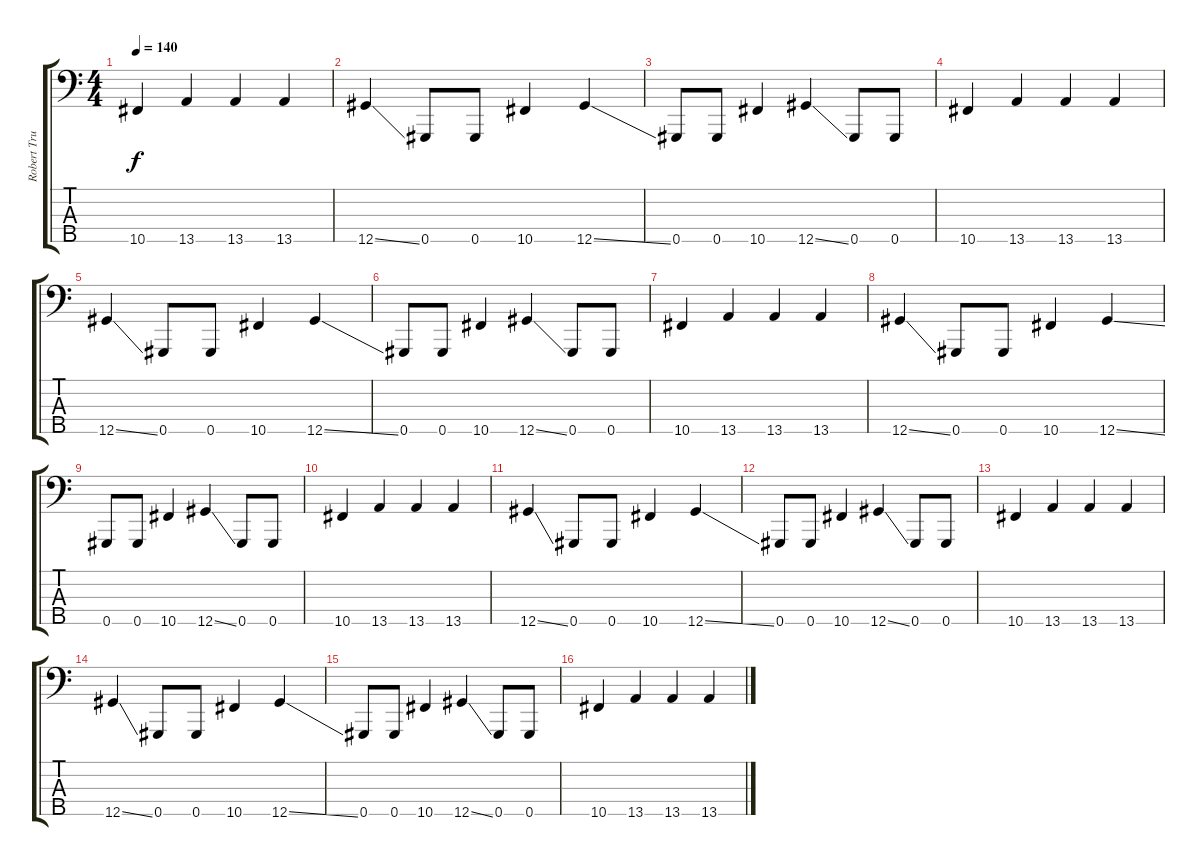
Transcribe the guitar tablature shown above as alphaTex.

\track ("Robert Trujillo (Bass)" "Robert Tru") {instrument electricbassfinger}
\staff {score tabs}
\tuning (E2 B1 Gb1 B0 Ab0) {hide}
\ts (4 4)
\tempo 140
\clef f4
\ks c
10.5.4{dy f} 13.5.4 13.5.4 13.5.4 |
12.5{ss}.4 0.5.8 0.5.8 10.5.4 12.5{ss}.4 |
0.5.8 0.5.8 10.5.4 12.5{ss}.4 0.5.8 0.5.8 |
10.5.4 13.5.4 13.5.4 13.5.4 |
12.5{ss}.4 0.5.8 0.5.8 10.5.4 12.5{ss}.4 |
0.5.8 0.5.8 10.5.4 12.5{ss}.4 0.5.8 0.5.8 |
10.5.4 13.5.4 13.5.4 13.5.4 |
12.5{ss}.4 0.5.8 0.5.8 10.5.4 12.5{ss}.4 |
0.5.8 0.5.8 10.5.4 12.5{ss}.4 0.5.8 0.5.8 |
10.5.4 13.5.4 13.5.4 13.5.4 |
12.5{ss}.4 0.5.8 0.5.8 10.5.4 12.5{ss}.4 |
0.5.8 0.5.8 10.5.4 12.5{ss}.4 0.5.8 0.5.8 |
10.5.4 13.5.4 13.5.4 13.5.4 |
12.5{ss}.4 0.5.8 0.5.8 10.5.4 12.5{ss}.4 |
0.5.8 0.5.8 10.5.4 12.5{ss}.4 0.5.8 0.5.8 |
10.5.4 13.5.4 13.5.4 13.5.4
